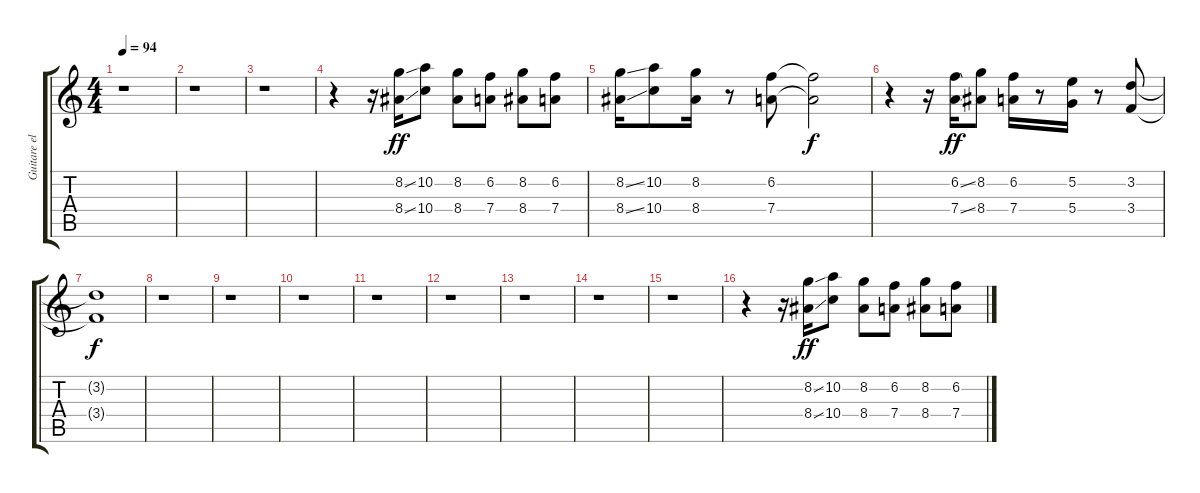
\track ("Guitare electrique" "Guitare el") {instrument electricguitarjazz}
\staff {score tabs}
\tuning (E4 B3 G3 D3 A2 E2) {hide}
\ts (4 4)
\tempo 94
\clef g2
\ks c
r.1{dy ff} |
r.1 |
r.1 |
r.4 r.16 (8.2{ss} 8.4{ss}).16 (10.2 10.4).8 (8.2 8.4).8 (6.2 7.4).8 (8.2 8.4).8 (6.2 7.4).8 |
(8.2{ss} 8.4{ss}).16 (10.2 10.4).8 (8.2 8.4).16 r.8 (6.2 7.4).8 (6.2{t} 7.4{t}).2{dy f} |
r.4 r.16 (6.2{ss} 7.4{ss}).16{dy ff} (8.2 8.4).8 (6.2 7.4).16 r.8 (5.2 5.4).16 r.8 (3.2 3.4).8 |
(3.2{t} 3.4{t}).1{dy f} |
r.1 |
r.1 |
r.1 |
r.1 |
r.1 |
r.1 |
r.1 |
r.1 |
r.4 r.16 (8.2{ss} 8.4{ss}).16{dy ff} (10.2 10.4).8 (8.2 8.4).8 (6.2 7.4).8 (8.2 8.4).8 (6.2 7.4).8
